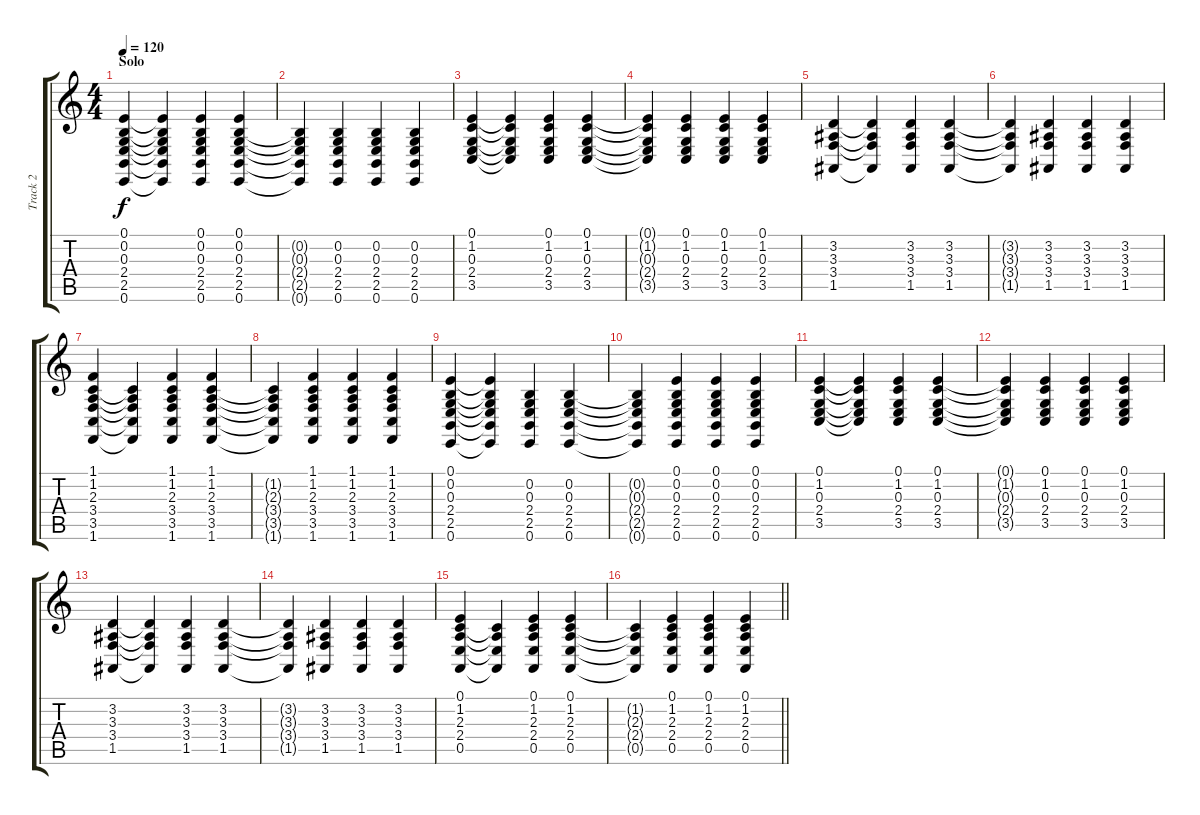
\track ("Track 2" "Track 2") {instrument drawbarorgan}
\staff {score tabs}
\tuning (E4 B3 G3 D3 A2 E2) {hide}
\ts (4 4)
\section ("" "Solo")
\tempo 120
\clef g2
\ks c
(0.1{t} 0.2 0.3 2.4 2.5 0.6).4{dy f} (0.1{t} 0.2{t} 0.3{t} 2.4{t} 2.5{t} 0.6{t}).4 (0.1 0.2 0.3 2.4 2.5 0.6).4 (0.1 0.2 0.3 2.4 2.5 0.6).4 |
(0.2{t} 0.3{t} 2.4{t} 2.5{t} 0.6{t}).4 (0.2 0.3 2.4 2.5 0.6).4 (0.2 0.3 2.4 2.5 0.6).4 (0.2 0.3 2.4 2.5 0.6).4 |
(0.1 1.2 0.3 2.4 3.5).4 (0.1{t} 1.2{t} 0.3{t} 2.4{t} 3.5{t}).4 (0.1 1.2 0.3 2.4 3.5).4 (0.1 1.2 0.3 2.4 3.5).4 |
(0.1{t} 1.2{t} 0.3{t} 2.4{t} 3.5{t}).4 (0.1 1.2 0.3 2.4 3.5).4 (0.1 1.2 0.3 2.4 3.5).4 (0.1 1.2 0.3 2.4 3.5).4 |
(3.2 3.3 3.4 1.5).4 (3.2{t} 3.3{t} 3.4{t} 1.5{t}).4 (3.2 3.3 3.4 1.5).4 (3.2 3.3 3.4 1.5).4 |
(3.2{t} 3.3{t} 3.4{t} 1.5{t}).4 (3.2 3.3 3.4 1.5).4 (3.2 3.3 3.4 1.5).4 (3.2 3.3 3.4 1.5).4 |
(1.1 1.2 2.3 3.4 3.5 1.6).4 (1.2{t} 2.3{t} 3.4{t} 3.5{t} 1.6{t}).4 (1.1 1.2 2.3 3.4 3.5 1.6).4 (1.1 1.2 2.3 3.4 3.5 1.6).4 |
(1.2{t} 2.3{t} 3.4{t} 3.5{t} 1.6{t}).4 (1.1 1.2 2.3 3.4 3.5 1.6).4 (1.1 1.2 2.3 3.4 3.5 1.6).4 (1.1 1.2 2.3 3.4 3.5 1.6).4 |
(0.1 0.2 0.3 2.4 2.5 0.6).4 (0.1{t} 0.2{t} 0.3{t} 2.4{t} 2.5{t} 0.6{t}).4 (0.2 0.3 2.4 2.5 0.6).4 (0.2 0.3 2.4 2.5 0.6).4 |
(0.2{t} 0.3{t} 2.4{t} 2.5{t} 0.6{t}).4 (0.1 0.2 0.3 2.4 2.5 0.6).4 (0.1 0.2 0.3 2.4 2.5 0.6).4 (0.1 0.2 0.3 2.4 2.5 0.6).4 |
(0.1 1.2 0.3 2.4 3.5).4 (0.1{t} 1.2{t} 0.3{t} 2.4{t} 3.5{t}).4 (0.1 1.2 0.3 2.4 3.5).4 (0.1 1.2 0.3 2.4 3.5).4 |
(0.1{t} 1.2{t} 0.3{t} 2.4{t} 3.5{t}).4 (0.1 1.2 0.3 2.4 3.5).4 (0.1 1.2 0.3 2.4 3.5).4 (0.1 1.2 0.3 2.4 3.5).4 |
(3.2 3.3 3.4 1.5).4 (3.2{t} 3.3{t} 3.4{t} 1.5{t}).4 (3.2 3.3 3.4 1.5).4 (3.2 3.3 3.4 1.5).4 |
(3.2{t} 3.3{t} 3.4{t} 1.5{t}).4 (3.2 3.3 3.4 1.5).4 (3.2 3.3 3.4 1.5).4 (3.2 3.3 3.4 1.5).4 |
(0.1 1.2 2.3 2.4 0.5).4 (1.2{t} 2.3{t} 2.4{t} 0.5{t}).4 (0.1 1.2 2.3 2.4 0.5).4 (0.1 1.2 2.3 2.4 0.5).4 |
\barLineRight lightlight
(1.2{t} 2.3{t} 2.4{t} 0.5{t}).4 (0.1 1.2 2.3 2.4 0.5).4 (0.1 1.2 2.3 2.4 0.5).4 (0.1 1.2 2.3 2.4 0.5).4
